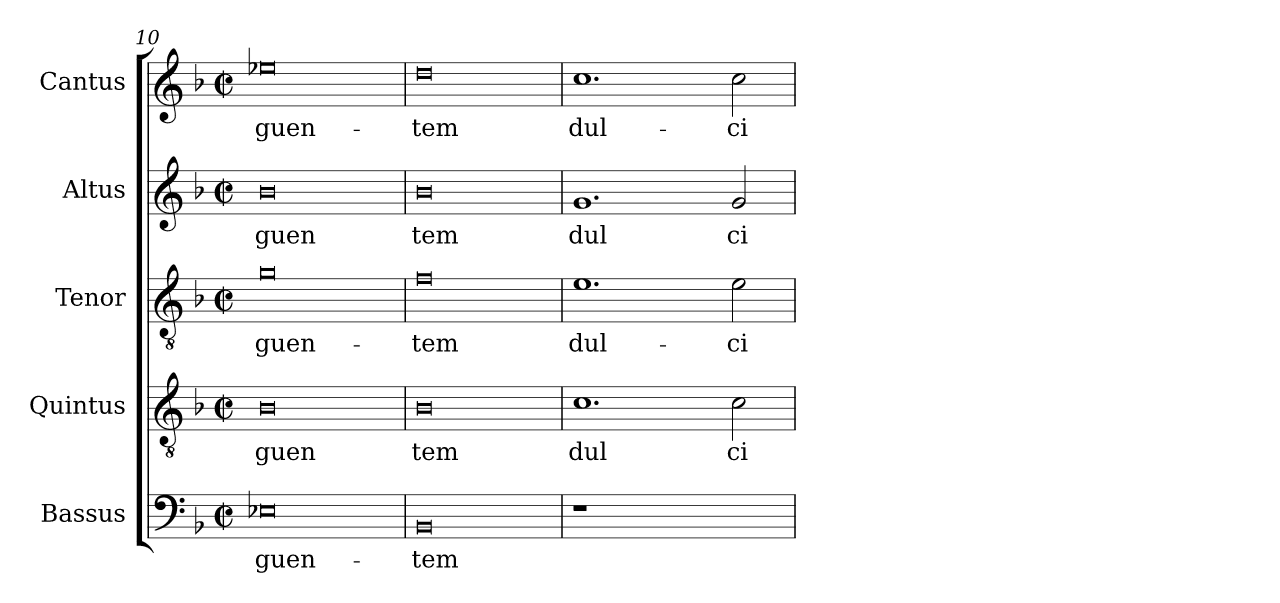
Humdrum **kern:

**kern	**text	**kern	**text	**kern	**text	**kern	**text	**kern	**text
*part5	*part5	*part4	*part4	*part3	*part3	*part2	*part2	*part1	*part1
*staff5	*staff5	*staff4	*staff4	*staff3	*staff3	*staff2	*staff2	*staff1	*staff1
*I"Bassus	*	*I"Quintus	*	*I"Tenor	*	*I"Altus	*	*I"Cantus	*
*clefF4	*	*clefGv2	*	*clefGv2	*	*clefG2	*	*clefG2	*
*k[b-]	*	*k[b-]	*	*k[b-]	*	*k[b-]	*	*k[b-]	*
*F:	*	*F:	*	*F:	*	*F:	*	*F:	*
*M2/2	*	*M2/2	*	*M2/2	*	*M2/2	*	*M2/2	*
*met(c|)	*	*met(c|)	*	*met(c|)	*	*met(c|)	*	*met(c|)	*
=10	=10	=10	=10	=10	=10	=10	=10	=10	=10
!	!LO:LY:b:cj	!	!LO:LY:b:cj	!	!LO:LY:b:cj	!	!LO:LY:b:cj	!	!LO:LY:b:cj
0E-X	-guen-	0B-	guen	0g	-guen-	0b-	guen	0ee-X	-guen-
=11	=11	=11	=11	=11	=11	=11	=11	=11	=11
!	!LO:LY:b:cj	!	!LO:LY:b:cj	!	!LO:LY:b:cj	!	!LO:LY:b:cj	!	!LO:LY:b:cj
0BB-	-tem	0B-	tem	0f	-tem	0b-	tem	0dd	-tem
=12	=12	=12	=12	=12	=12	=12	=12	=12	=12
!	!	!	!LO:LY:b:cj	!	!LO:LY:b:cj	!	!LO:LY:b:cj	!	!LO:LY:b:cj
1r	.	1.c	dul	1.e	dul-	1.g	dul	1.cc	dul-
1ryy	.	.	.	.	.	.	.	.	.
!	!	!	!LO:LY:b:cj	!	!LO:LY:b:cj	!	!LO:LY:b:cj	!	!LO:LY:b:cj
.	.	2c\	ci	2e\	-ci-	2g/	ci	2cc\	-ci-
=	=	=	=	=	=	=	=	=	=
*-	*-	*-	*-	*-	*-	*-	*-	*-	*-
